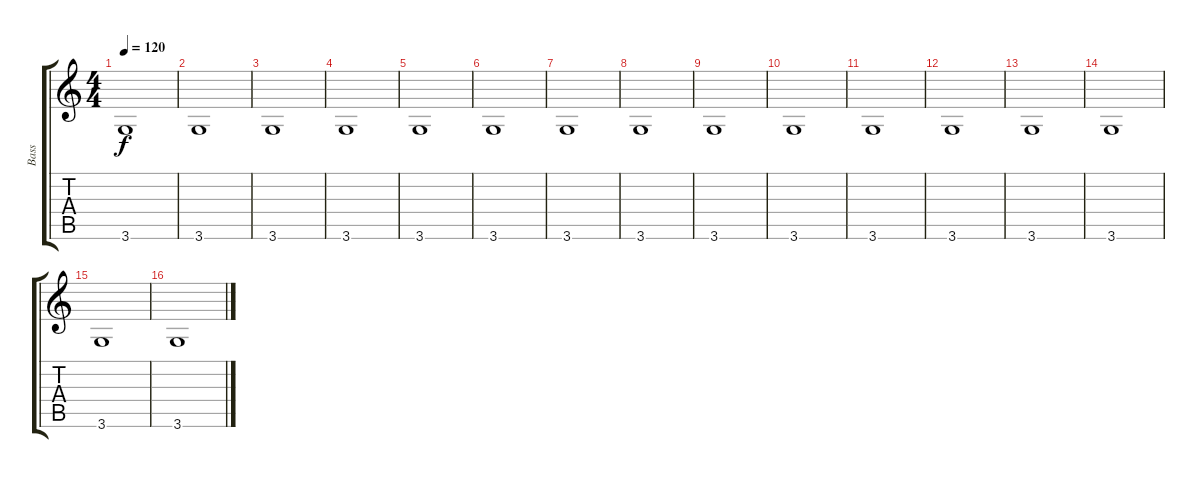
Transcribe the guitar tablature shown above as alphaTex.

\track ("Bass" "Bass") {instrument electricbassfinger}
\staff {score tabs}
\tuning (E4 B3 G3 D3 A2 E2) {hide}
\ts (4 4)
\tempo 120
\clef g2
\ks c
3.6.1{dy f} |
3.6.1 |
3.6.1 |
3.6.1 |
3.6.1 |
3.6.1 |
3.6.1 |
3.6.1 |
3.6.1 |
3.6.1 |
3.6.1 |
3.6.1 |
3.6.1 |
3.6.1 |
3.6.1 |
3.6.1
